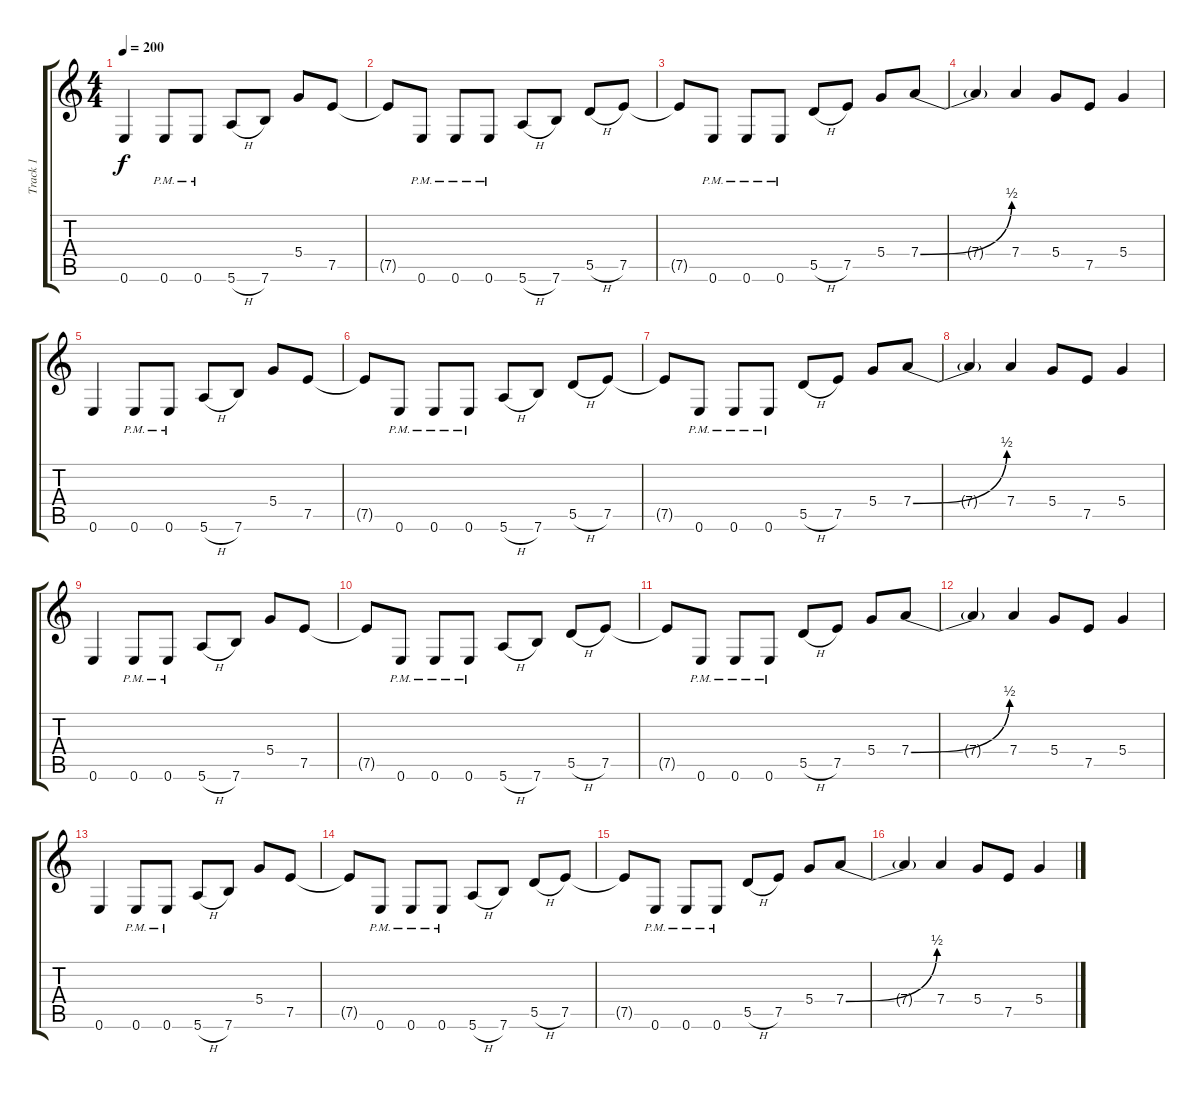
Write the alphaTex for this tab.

\track ("Track 1" "Track 1") {instrument distortionguitar}
\staff {score tabs}
\tuning (E4 B3 G3 D3 A2 E2) {hide}
\ts (4 4)
\tempo 200
\clef g2
\ks c
0.6.4{dy f instrument distortionguitar} 0.6{pm}.8 0.6{pm}.8 5.6{h}.8 7.6.8 5.4.8 7.5.8 |
7.5{t}.8 0.6{pm}.8 0.6{pm}.8 0.6{pm}.8 5.6{h}.8 7.6.8 5.5{h}.8 7.5.8 |
7.5{t}.8 0.6{pm}.8 0.6{pm}.8 0.6{pm}.8 5.5{h}.8 7.5.8 5.4.8 7.4{be (bend 0 0 60 2)}.8 |
7.4{t}.4 7.4.4 5.4.8 7.5.8 5.4.4 |
0.6.4 0.6{pm}.8 0.6{pm}.8 5.6{h}.8 7.6.8 5.4.8 7.5.8 |
7.5{t}.8 0.6{pm}.8 0.6{pm}.8 0.6{pm}.8 5.6{h}.8 7.6.8 5.5{h}.8 7.5.8 |
7.5{t}.8 0.6{pm}.8 0.6{pm}.8 0.6{pm}.8 5.5{h}.8 7.5.8 5.4.8 7.4{be (bend 0 0 60 2)}.8 |
7.4{t}.4 7.4.4 5.4.8 7.5.8 5.4.4 |
0.6.4 0.6{pm}.8 0.6{pm}.8 5.6{h}.8 7.6.8 5.4.8 7.5.8 |
7.5{t}.8 0.6{pm}.8 0.6{pm}.8 0.6{pm}.8 5.6{h}.8 7.6.8 5.5{h}.8 7.5.8 |
7.5{t}.8 0.6{pm}.8 0.6{pm}.8 0.6{pm}.8 5.5{h}.8 7.5.8 5.4.8 7.4{be (bend 0 0 60 2)}.8 |
7.4{t}.4 7.4.4 5.4.8 7.5.8 5.4.4 |
0.6.4 0.6{pm}.8 0.6{pm}.8 5.6{h}.8 7.6.8 5.4.8 7.5.8 |
7.5{t}.8 0.6{pm}.8 0.6{pm}.8 0.6{pm}.8 5.6{h}.8 7.6.8 5.5{h}.8 7.5.8 |
7.5{t}.8 0.6{pm}.8 0.6{pm}.8 0.6{pm}.8 5.5{h}.8 7.5.8 5.4.8 7.4{be (bend 0 0 60 2)}.8 |
7.4{t}.4 7.4.4 5.4.8 7.5.8 5.4.4
